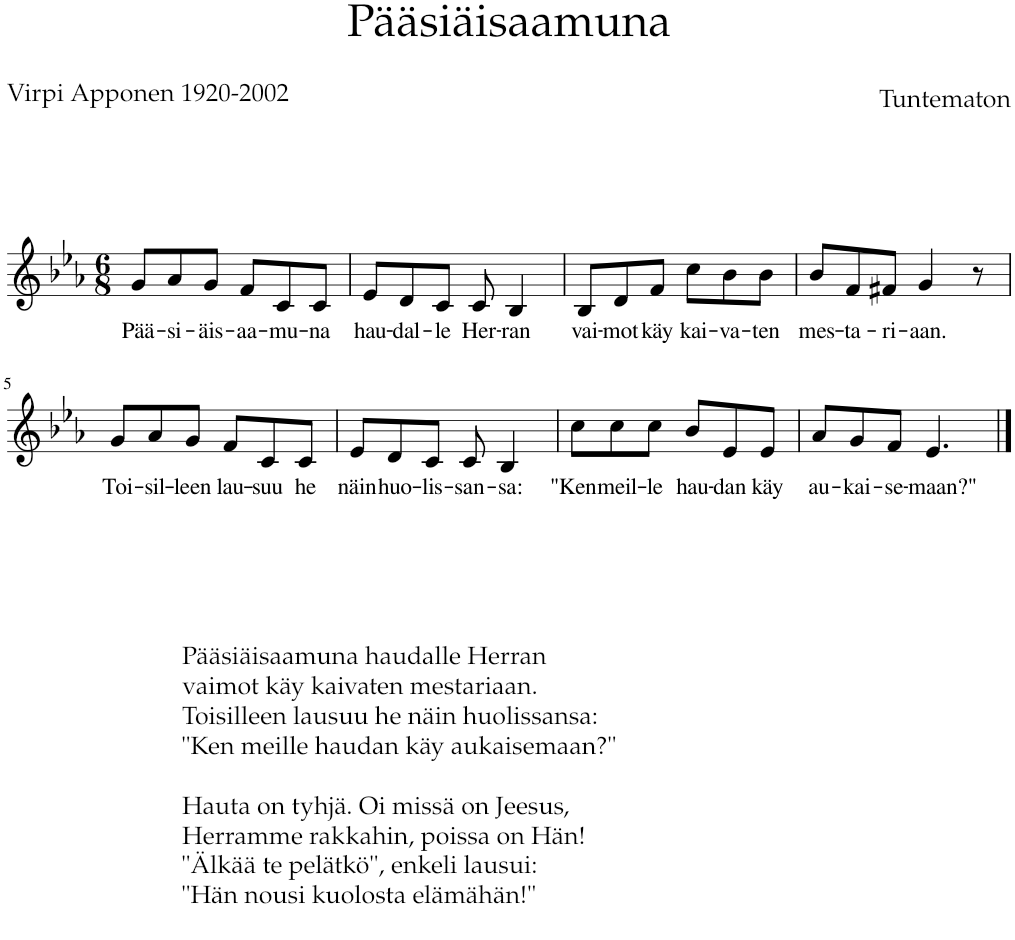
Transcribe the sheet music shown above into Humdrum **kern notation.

**kern	**text
*part1	*part1
*staff1	*staff1
*I"Staff	*
*clefG2	*
*k[b-e-a-]	*
*M6/8	*
=1	=1
!	!LO:LY:b
8g/L	Pää-
!	!LO:LY:b
8a-/	-si-
!	!LO:LY:b
8g/J	-äis-
!	!LO:LY:b
8f/L	-aa-
!	!LO:LY:b
8c/	-mu-
!	!LO:LY:b
8c/J	-na
=2	=2
!	!LO:LY:b
8e-/L	hau-
!	!LO:LY:b
8d/	-dal-
!	!LO:LY:b
8c/J	-le
!	!LO:LY:b
8c/	Her-
!	!LO:LY:b
4B-/	-ran
=3	=3
!	!LO:LY:b
8B-/L	vai-
!	!LO:LY:b
8d/	-mot
!	!LO:LY:b
8f/J	käy
!	!LO:LY:b
8cc\L	kai-
!	!LO:LY:b
8b-\	-va-
!	!LO:LY:b
8b-\J	-ten
=4	=4
!	!LO:LY:b
8b-/L	mes-
!	!LO:LY:b
8f/	-ta-
!	!LO:LY:b
8f#X/J	-ri-
!	!LO:LY:b
4g/	-aan.
8r	.
!!LO:LB:g=z
=5	=5
!	!LO:LY:b
8g/L	Toi-
!	!LO:LY:b
8a-/	-sil-
!	!LO:LY:b
8g/J	-leen
!	!LO:LY:b
8f/L	lau-
!	!LO:LY:b
8c/	-suu
!	!LO:LY:b
8c/J	he
=6	=6
!	!LO:LY:b
8e-/L	näin
!	!LO:LY:b
8d/	huo-
!	!LO:LY:b
8c/J	-lis-
!	!LO:LY:b
8c/	-san-
!	!LO:LY:b
4B-/	-sa:
=7	=7
!	!LO:LY:b
8cc\L	"Ken
!	!LO:LY:b
8cc\	meil-
!	!LO:LY:b
8cc\J	-le
!	!LO:LY:b
8b-/L	hau-
!	!LO:LY:b
8e-/	-dan
!	!LO:LY:b
8e-/J	käy
=8	=8
!	!LO:LY:b
8a-/L	au-
!	!LO:LY:b
8g/	-kai-
!	!LO:LY:b
8f/J	-se-
!	!LO:LY:b
4.e-/	-maan?"
==	==
*-	*-
